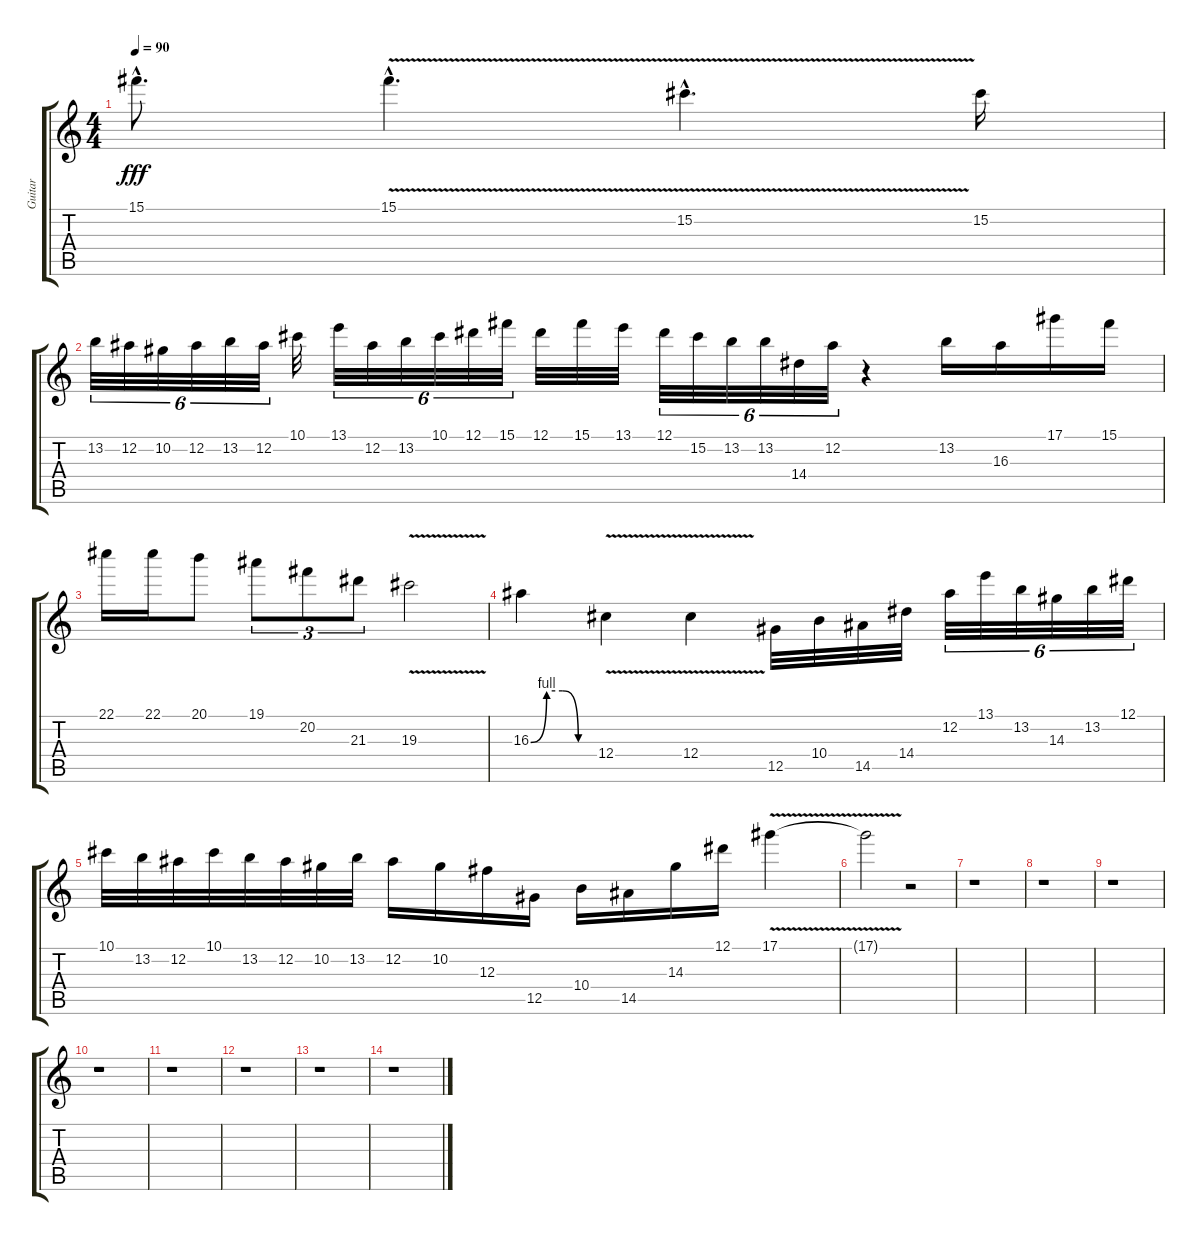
\track ("Guitar" "Guitar") {instrument distortionguitar}
\staff {score tabs}
\tuning (Eb4 Bb3 Gb3 Db3 Ab2 Eb2) {hide}
\ts (4 4)
\tempo 90
\clef g2
\ks c
15.1{hac t}.8{d dy fff} 15.1{v hac}.4{d} 15.2{v hac}.4{d} 15.2.16 |
13.2.32{tu (6 4)} 12.2.32{tu (6 4)} 10.2.32{tu (6 4)} 12.2.32{tu (6 4)} 13.2.32{tu (6 4)} 12.2.32{tu (6 4)} 10.1.32 13.1.32{tu (6 4)} 12.2.32{tu (6 4)} 13.2.32{tu (6 4)} 10.1.32{tu (6 4)} 12.1.32{tu (6 4)} 15.1.32{tu (6 4)} 12.1.32 15.1.32 13.1.32 12.1.32{tu (6 4)} 15.2.32{tu (6 4)} 13.2.32{tu (6 4)} 13.2.32{tu (6 4)} 14.4.32{tu (6 4)} 12.2.32{tu (6 4)} r.4 13.2.16 16.3.16 17.1.16 15.1.16 |
22.1.16 22.1.16 20.1.8 19.1.8{tu (3 2)} 20.2.8{tu (3 2)} 21.3.8{tu (3 2)} 19.3{v}.2 |
16.3{be (custom 0 0 15 4 30 4 45 0 60 0)}.4 12.4{v}.4 12.4{v}.4 12.5.32 10.4.32 14.5.32 14.4.32 12.2.32{tu (6 4)} 13.1.32{tu (6 4)} 13.2.32{tu (6 4)} 14.3.32{tu (6 4)} 13.2.32{tu (6 4)} 12.1.32{tu (6 4)} |
10.1.32 13.2.32 12.2.32 10.1.32 13.2.32 12.2.32 10.2.32 13.2.32 12.2.16 10.2.16 12.3.16 12.5.16 10.4.16 14.5.16 14.3.16 12.1.16 17.1{v}.4 |
17.1{t}.2 r.2 |
r.1 |
r.1 |
r.1 |
r.1 |
r.1 |
r.1 |
r.1 |
r.1
